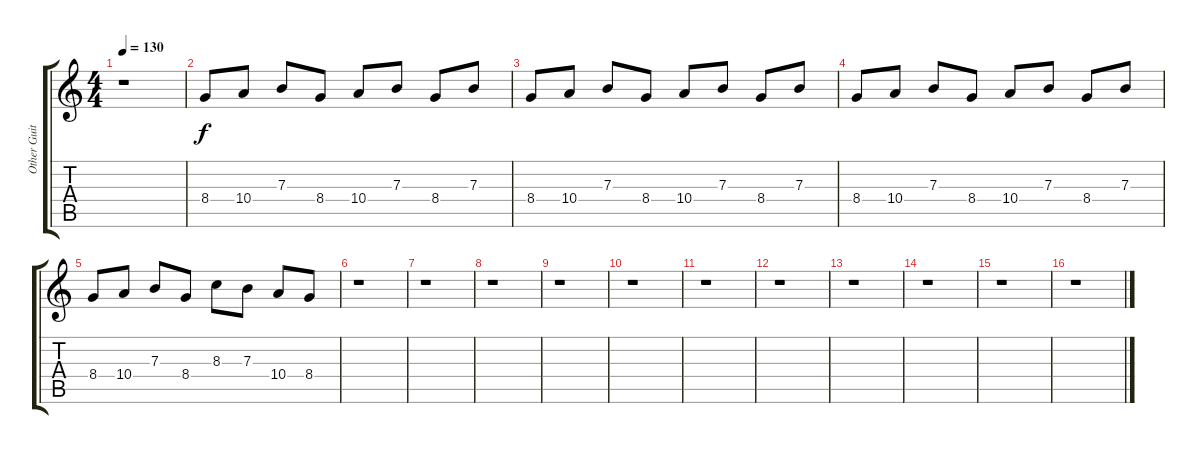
\track ("Other Guitar" "Other Guit") {instrument distortionguitar}
\staff {score tabs}
\tuning (Db4 Ab3 E3 B2 Gb2 B1) {hide}
\ts (4 4)
\tempo 130
\clef g2
\ks c
r.1{dy f} |
8.4.8 10.4.8 7.3.8 8.4.8 10.4.8 7.3.8 8.4.8 7.3.8 |
8.4.8 10.4.8 7.3.8 8.4.8 10.4.8 7.3.8 8.4.8 7.3.8 |
8.4.8 10.4.8 7.3.8 8.4.8 10.4.8 7.3.8 8.4.8 7.3.8 |
8.4.8 10.4.8 7.3.8 8.4.8 8.3.8 7.3.8 10.4.8 8.4.8 |
r.1 |
r.1 |
r.1 |
r.1 |
r.1 |
r.1 |
r.1 |
r.1 |
r.1 |
r.1 |
r.1
